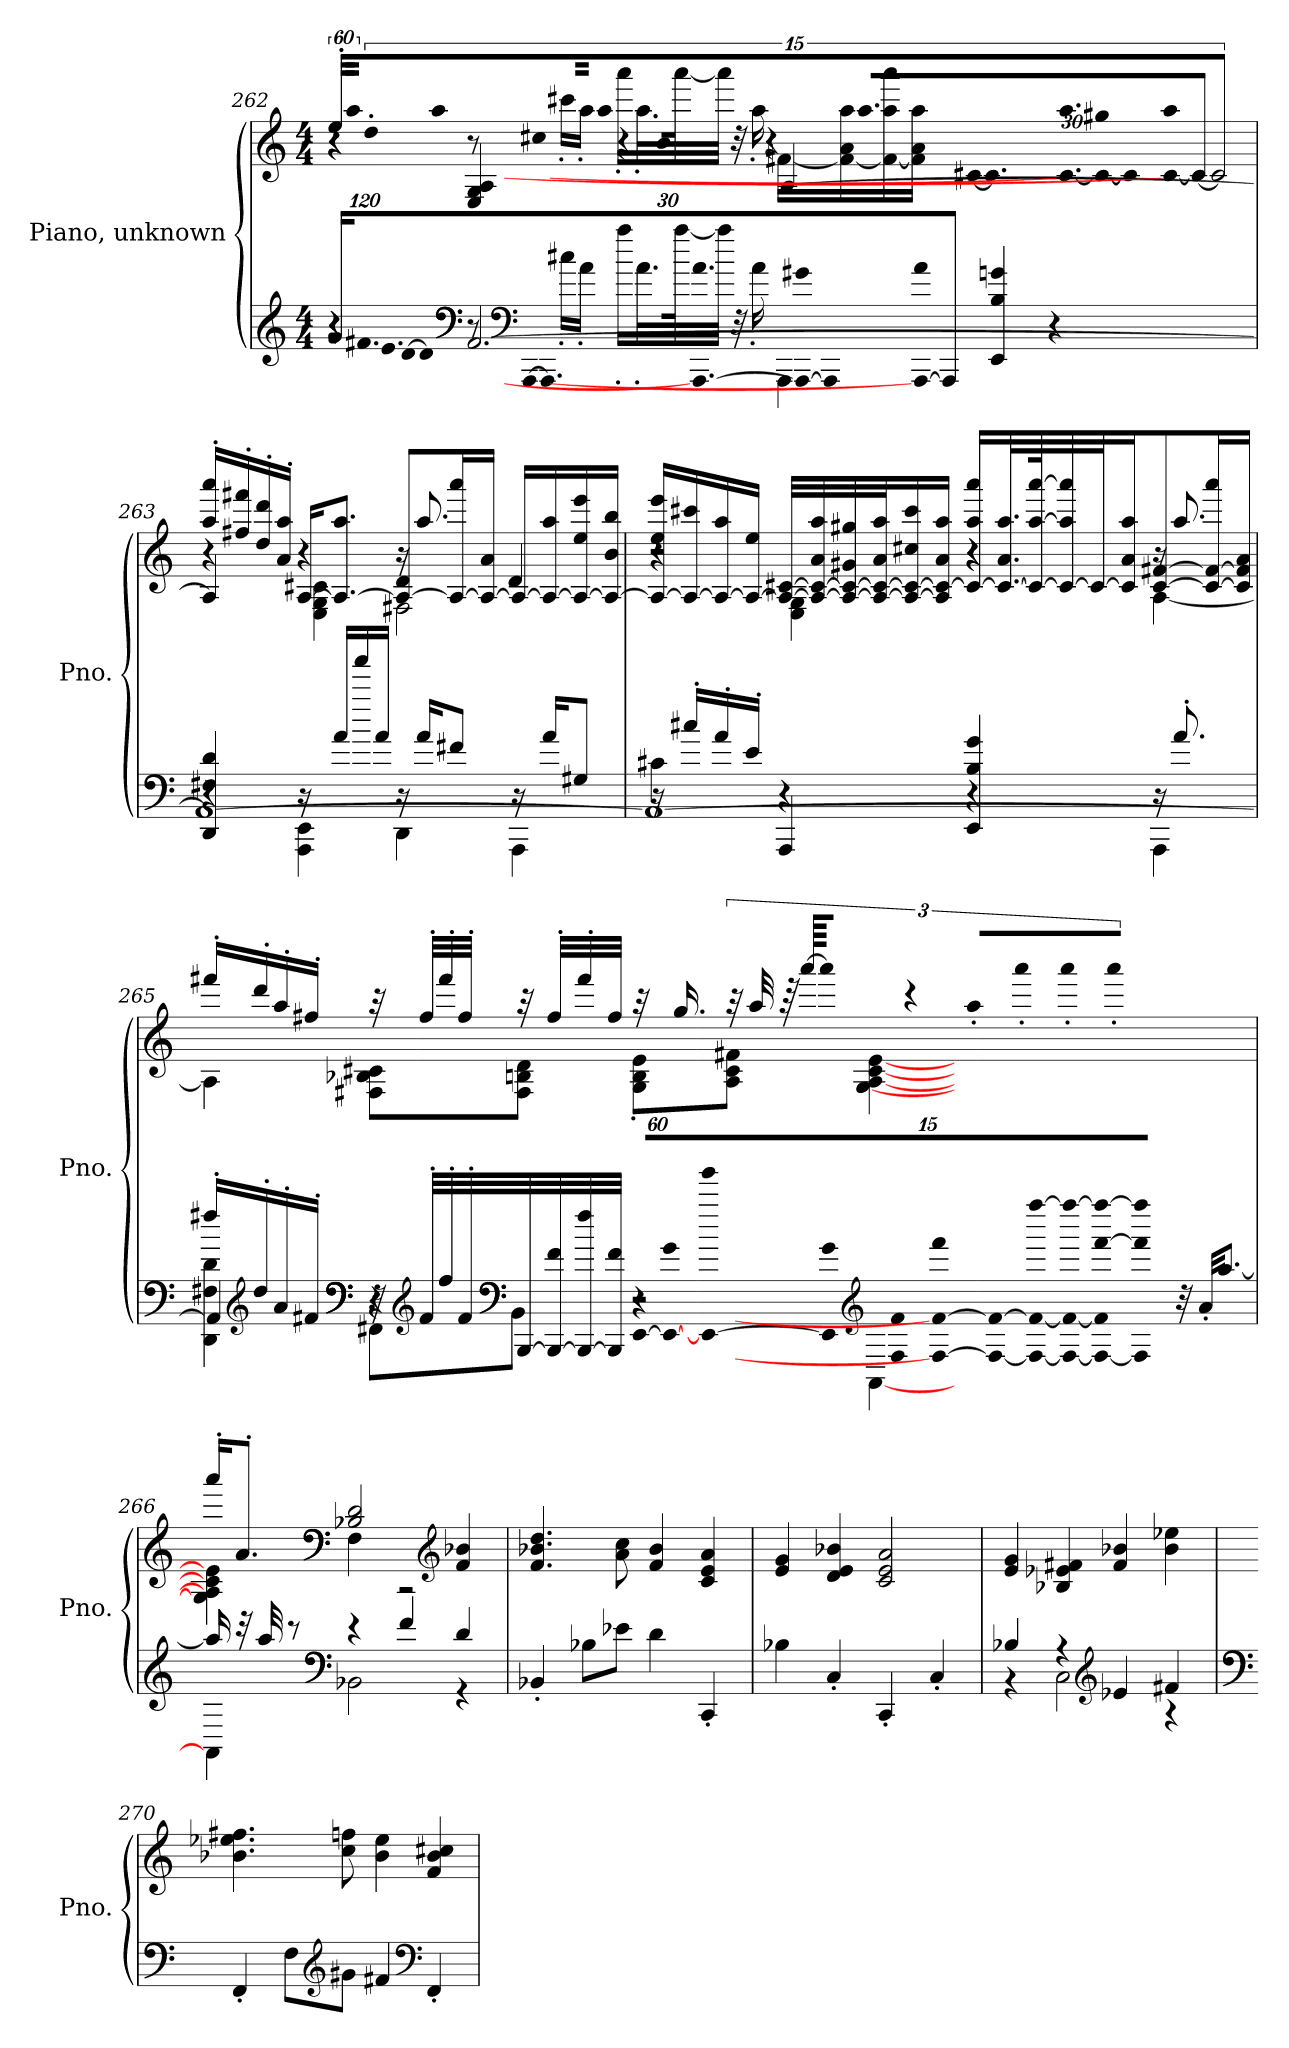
**kern	**kern
*part1	*part1
*staff2	*staff1
*I"Piano, unknown	*
*I'Pno.	*
!!LO:LB:g=z
*clefG2	*clefG2
*k[]	*k[]
*M4/4	*M4/4
*Xbrackettup	*
=262	=262
!LO:N:vis=32.	!LO:N:vis=32
*^	*^
*	*^	*	*^
1920%103g/LLL	4r	4r	1920%53ee'/LLL	4r	4r
!	!	!	!LO:N:vis=32	!	!
.	.	.	1920%53aa/	.	.
!LO:N:vis=32.	!	!	!	!	!
1920%103f#X/	.	.	.	.	.
.	.	.	1920ryy	.	.
!	!	!	!LO:N:vis=32	!	!
.	.	.	1920%53dd'/	.	.
!	!	!	!LO:N:vis=32	!	!
.	.	.	1920%53aa/	.	.
!LO:N:vis=32.	!	!	!	!	!
1920%103e/	.	.	.	.	.
!	!	!	!LO:N:vis=32	!	!
.	.	.	1920%53cc#X/	.	.
.	.	.	1920ryy	.	.
!	!	!	!LO:N:vis=32	!	!
.	.	.	1920%53aa/	.	.
!LO:N:vis=64	!	!	!	!	!
[960%17d/JK	.	.	.	.	.
!	!	!	!LO:N:vis=32	!	!
.	.	.	1920%53b/JJJ	.	.
!LO:N:vis=16	!	!	!	!	!
1920%137d/]	.	.	.	.	.
!	!	!	!LO:N:vis=64	!	!
.	.	.	640%9r	.	.
.	.	.	36.aa/LLL	.	.
*clefF4	*	*	*	*	*
!LO:N:vis=64	!	!	!	!	!
*	*	*	*Xbrackettup	*	*
!	!	!	!LO:N:vis=64	!	!
[960%17AAA/LL	8r	[2.AA/	[960%17c#X/L	8r	4E/ 4G/ 4A/
!LO:N:vis=64.	!	!	!LO:N:vis=64.	!	!
640%17AAA/_	.	.	640%17c#/_	.	.
1920ryy	.	.	1920ryy	.	.
!LO:N:vis=64.	!	!	!LO:N:vis=64.	!	!
640%17AAA/_ 640%17a/	.	.	640%17c#/_ 640%17aa/	.	.
!LO:N:vis=64	!	!	!LO:N:vis=64	!	!
960%17AAA/_ 960%17g#X/	.	.	960%17c#/_ 960%17gg#X/	.	.
!LO:N:vis=64	!	!	!LO:N:vis=64	!	!
960%17AAA/_	.	.	960%17c#/_	.	.
1920ryy	.	.	1920ryy	.	.
!LO:N:vis=64	!	!	!LO:N:vis=64	!	!
960%17AAA/_ 960%17a/JJJ	.	.	960%17c#/_ 960%17aa/JJJ	.	.
8AAA/J]	16cc#X'\LL	.	8c#/J_	16ccc#X'\LL	.
.	16a'\JJ	.	.	16aa'\JJ	.
4EE/ 4B/ 4gn/	16aa'\LL	.	2c#/]	16aaa'\LL	4r
.	32.a'\L	.	.	32.aa'\L	.
.	[64aa\K	.	.	[64aaa\K	.
.	32aa\JJJ]	.	.	32aaa\JJJ]	.
.	32r	.	.	32r	.
.	16a'\	.	.	16aa'\	.
4r	4AAA\	.	.	[16f#X\LL	[4A/
.	.	.	.	16f#\_ 16a\ 16aa\	.
.	.	.	.	16f#\_ 16aa\ 16aaa\	.
.	.	.	.	16f#\] 16a\ 16aa\JJ	.
!!LO:LB:g=z	!!	!!
=263	=263	=263	=263	=263	=263
4DD/ 4F#X/ 4d/	4r	1AA_	16aa/' 16aaa/'LL	4r	4A/]
.	.	.	16ff#X/' 16fff#X/'	.	.
.	.	.	16dd/' 16ddd/'	.	.
.	.	.	16a/' 16aa/'JJ	.	.
16r	4AAA\ 4EE\	.	[16A/KL	4E\ 4G\ 4c#X\	4r
16a/LL	.	.	8.A/_ 8.aa/J	.	.
16aaa/	.	.	.	.	.
16a/JJ	.	.	.	.	.
16r	4DD\	.	8A/_ 8d/L	2F#X\	16r
16a/KL	.	.	.	.	8.aa/
8f#X/J	.	.	16A/_ 16aaa/L	.	.
.	.	.	16A/_ 16a/JJ	.	.
16r	4AAA\	.	16A/LL_	.	4d/
16a/KL	.	.	16A/_ 16aa/	.	.
8G#X/J	.	.	16A/_ 16ee/ 16eee/	.	.
.	.	.	16A/_ 16b/ 16bb/JJ	.	.
!!LO:LB:g=z	!!	!!
=264	=264	=264	=264	=264	=264
16r	4c#X\	1AA_	16A/_ 16ee/ 16eee/LL	4r	2r
16cc#X'/LL	.	.	16A/_ 16ccc#X/	.	.
16a'/	.	.	16A/_ 16aa/	.	.
16e'/JJ	.	.	16A/_ 16ee/JJ	.	.
4AAA/	4r	.	32A/_ [32c#X/LLL	4E\ 4G\	.
.	.	.	32A/_ 32c#/_ 32a/ 32aa/	.	.
.	.	.	32A/_ 32c#/_ 32g#X/ 32gg#X/	.	.
.	.	.	32A/_ 32c#/_ 32a/ 32aa/J	.	.
.	.	.	16A/_ 16c#/_ 16cc#X/ 16ccc#/	.	.
.	.	.	16A/] 16c#/_ 16a/ 16aa/JJ	.	.
4EE/ 4B/ 4g/	4r	.	16c#/_ 16aa/ 16aaa/LL	4r	4r
.	.	.	32.c#/_ 32.a/ 32.aa/L	.	.
.	.	.	64c#/_ [64aa/ [64aaa/K	.	.
.	.	.	32c#/_ 32aa/] 32aaa/]	.	.
.	.	.	32c#/J_	.	.
.	.	.	16c#/] 16a/ 16aa/J	.	.
16r	4AAA\	.	[8c#/ [8f#X/	[4A\	16r
8.a'/	.	.	.	.	8.aa/
.	.	.	16c#/_ 16f#/_ 16aaa/L	.	.
.	.	.	16c#/] 16f#/] 16a/JJ	.	.
*	*	*	*	*v	*v
!!LO:LB:g=z
=265	=265	=265	=265	=265
16ff#X'/LL	4DD\ 4F#X\ 4d\	4AA/]	16fff#X'/LL	4A\]
*clefG2	*	*	*	*
16dd'/	.	.	16ddd'/	.
16a'/	.	.	16aa'/	.
16f#X'/JJ	.	.	16ff#X'/JJ	.
*clefF4	*	*	*	*
32r	8FF#X\L	4r	32r	8F#X\ 8B-X\ 8c#X\L
*clefG2	*	*	*	*
32f#'/LLL	.	.	32ff#'/LLL	.
32ff#'/	.	.	32fff#'/	.
32f#'/	.	.	32ff#'/JJJ	.
*clefF4	*	*	*	*
[32BBB/	8BB\J	.	32r	8F#\ 8Bn\ 8d\J
32BBB/_ 32f#/	.	.	32ff#'/LLL	.
32BBB/_ 32ff#/	.	.	32fff#'/	.
32BBB/] 32f#/JJJ	.	.	32ff#/JJJ	.
!LO:N:vis=32	!	!	!	!
[1920%53EE/LLL	4r	2r	32r	8G\' 8B\' 8e\'L
!LO:N:vis=32	!	!	!	!
1920%53EE/_ 1920%53g/	.	.	.	.
.	.	.	16.gg/	.
1920ryy	.	.	.	.
!LO:N:vis=32	!	!	!	!
1920%53EE/_ 1920%53ggg/	.	.	.	.
!LO:N:vis=32	!	!	!	!
1920%53EE/] 1920%53g/	.	.	.	.
!LO:N:vis=32	!	!	!	!
[1920%53AAA/ [1920%53AA/	.	.	.	.
*	*	*	*brackettup	*
.	.	.	48r	8A\ 8c#\ 8f#X\J
1920ryy	.	.	.	.
!LO:N:vis=32	!	!	!	!
1920%53AAA/_ 1920%53AA/_ 1920%53a/	.	.	.	.
.	.	.	48aa/	.
!LO:N:vis=64	!	!	!	!
640%9AAA/_ 640%9AA/_L	.	.	96r	.
.	.	.	[96aaa/KKLL	.
!LO:N:vis=64	!	!	!	!
640%9AAA/_ 640%9AA/_ [640%9aa/	.	.	.	.
.	.	.	16aaa/JJ]	.
!LO:N:vis=64	!	!	!	!
640%9AAA/_ 640%9AA/_ 640%9aa/_	.	.	.	.
!LO:N:vis=64	!	!	!	!
640%9AAA/_ 640%9AA/] [640%9a/ 640%9aa/_J	.	.	.	.
!LO:N:vis=32	!	!	!	!
1920%53AAA/] 1920%53a/] 1920%53aa/]JJJ	.	.	.	.
*clefG2	*	*	*	*
.	[4AA\	.	32r	[4G\ [4A\ [4c#\ [4e\
32r	.	.	.	.
.	.	.	32aa'/KLL	.
32a'/KKL	.	.	.	.
.	.	.	16aaa'/	.
[8.aa/J	.	.	.	.
.	.	.	16aaa'/	.
.	.	.	16aaa'/JJ	.
.	1920ryy	1920ryy	1920ryy	1920ryy
*	*v	*v	*	*
!!LO:LB:g=z	!!
=266	=266	=266	=266
16aa/]	4AA\]	16aaa'/KL	4G\] 4A\] 4c#\] 4e\]
32r	.	8.a'/J	.
32aa/	.	.	.
8r	.	.	.
*clefF4	*	*clefF4	*
4r	2BB-X\	2B-X/ 2d/	4F\
4f/	.	.	2r
*	*	*clefG2	*
4d/	4r	4f/ 4b-X/	.
*v	*v	*	*
*	*v	*v
=267	=267
4BB-X'/	4.f/ 4.b-X/ 4.dd/
8B-X\L	.
8e-X\J	8a\ 8cc\
4d\	4f/ 4b-/
4CC'/	4c/ 4e/ 4a/
=268	=268
4B-X\	4e/ 4g/
4C'/	4d/ 4e/ 4b-X/
4CC'/	2c/ 2e/ 2a/
4C'/	.
=269	=269
*^	*
4B-X/	4r	4e/ 4g/
4r	2C\	4B-X/ 4e-X/ 4f#X/
*clefG2	*	*
4e-X/	.	4f#/ 4b-X/
4f#X/	4r	4b-\ 4ee-X\
*v	*v	*
!!LO:PB:g=z
=270	=270
*clefF4	*
4FF'/	4.b-X\ 4.ee-X\ 4.ff#X\
8F\L	.
*clefG2	*
8g#X\J	8cc\ 8ffn\
4f#X/	4b-\ 4ee-\
*clefF4	*
4FF'/	4f/ 4b-/ 4cc#X/
=	=
*-	*-
